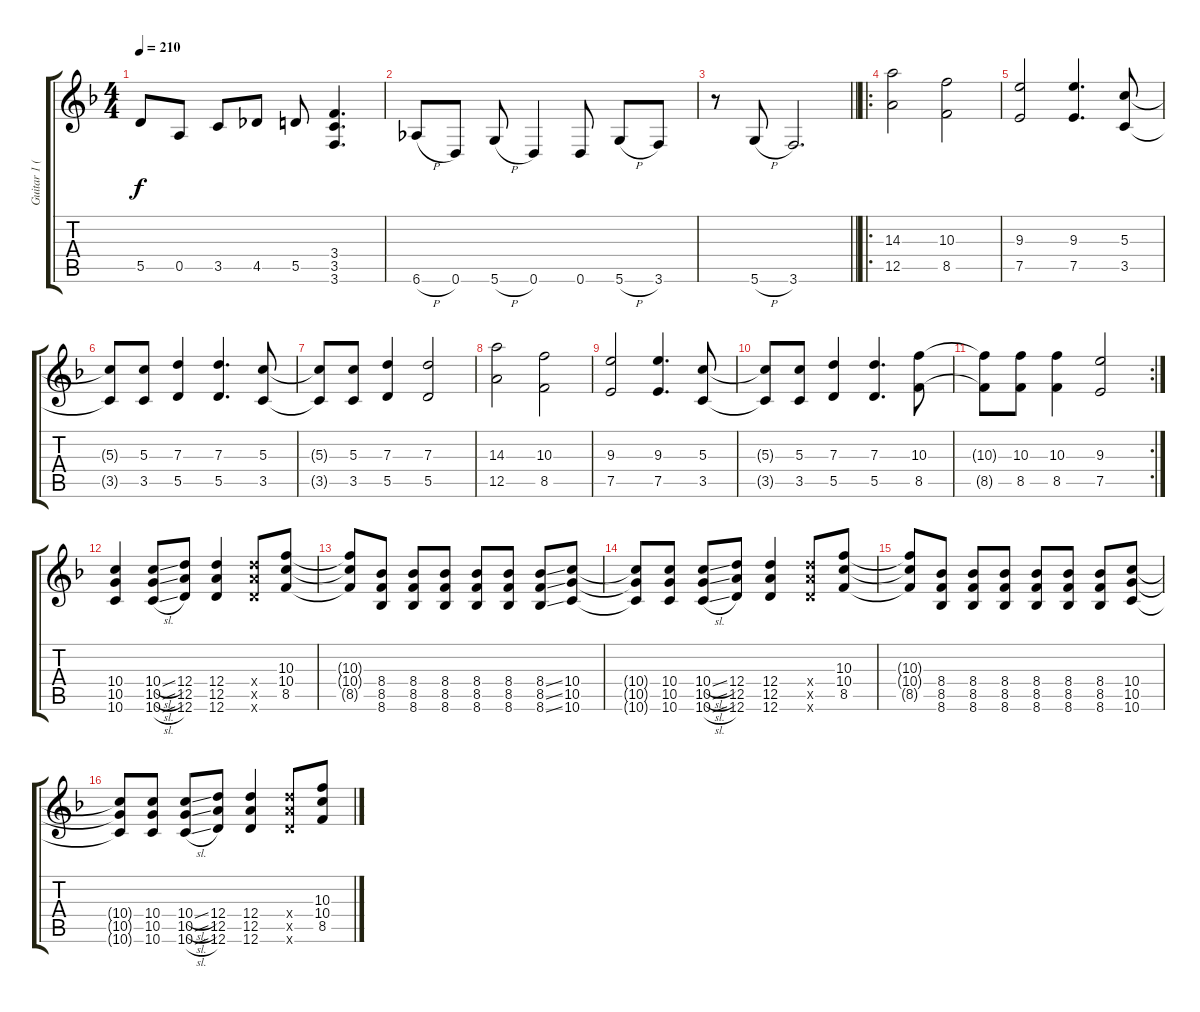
\track ("Guitar 1 (Dist.)" "Guitar 1 (") {instrument distortionguitar}
\staff {score tabs}
\tuning (E4 B3 G3 D3 A2 D2) {hide}
\ts (4 4)
\tempo 210
\clef g2
\ks f
5.5.8{dy f} 0.5.8 3.5.8 4.5.8 5.5.8 (3.4 3.5 3.6).4{d} |
6.6{h}.8 0.6.8 5.6{h}.8 0.6.4 0.6.8 5.6{h}.8 3.6.8 |
\barLineRight lightlight
r.8 5.6{h}.8 3.6.2{d} |
\ro
(14.3 12.5).2 (10.3 8.5).2 |
(9.3 7.5).2 (9.3 7.5).4{d} (5.3 3.5).8 |
(5.3{t} 3.5{t}).8 (5.3 3.5).8 (7.3 5.5).4 (7.3 5.5).4{d} (5.3 3.5).8 |
(5.3{t} 3.5{t}).8 (5.3 3.5).8 (7.3 5.5).4 (7.3 5.5).2 |
(14.3 12.5).2 (10.3 8.5).2 |
(9.3 7.5).2 (9.3 7.5).4{d} (5.3 3.5).8 |
(5.3{t} 3.5{t}).8 (5.3 3.5).8 (7.3 5.5).4 (7.3 5.5).4{d} (10.3 8.5).8 |
\rc 2
(10.3{t} 8.5{t}).8 (10.3 8.5).8 (10.3 8.5).4 (9.3 7.5).2 |
(10.4 10.5 10.6).4 (10.4{sl} 10.5{sl} 10.6{sl}).8 (12.4 12.5 12.6).8 (12.4 12.5 12.6).4 (12.4{x} 12.5{x} 12.6{x}).8 (10.3 10.4 8.5).8 |
(10.3{t} 10.4{t} 8.5{t}).8 (8.4 8.5 8.6).8 (8.4 8.5 8.6).8 (8.4 8.5 8.6).8 (8.4 8.5 8.6).8 (8.4 8.5 8.6).8 (8.4{ss} 8.5{ss} 8.6{ss}).8 (10.4 10.5 10.6).8 |
(10.4{t} 10.5{t} 10.6{t}).8 (10.4 10.5 10.6).8 (10.4{sl} 10.5{sl} 10.6{sl}).8 (12.4 12.5 12.6).8 (12.4 12.5 12.6).4 (12.4{x} 12.5{x} 12.6{x}).8 (10.3 10.4 8.5).8 |
(10.3{t} 10.4{t} 8.5{t}).8 (8.4 8.5 8.6).8 (8.4 8.5 8.6).8 (8.4 8.5 8.6).8 (8.4 8.5 8.6).8 (8.4 8.5 8.6).8 (8.4 8.5 8.6).8 (10.4 10.5 10.6).8 |
(10.4{t} 10.5{t} 10.6{t}).8 (10.4 10.5 10.6).8 (10.4{sl} 10.5{sl} 10.6{sl}).8 (12.4 12.5 12.6).8 (12.4 12.5 12.6).4 (12.4{x} 12.5{x} 12.6{x}).8 (10.3 10.4 8.5).8
